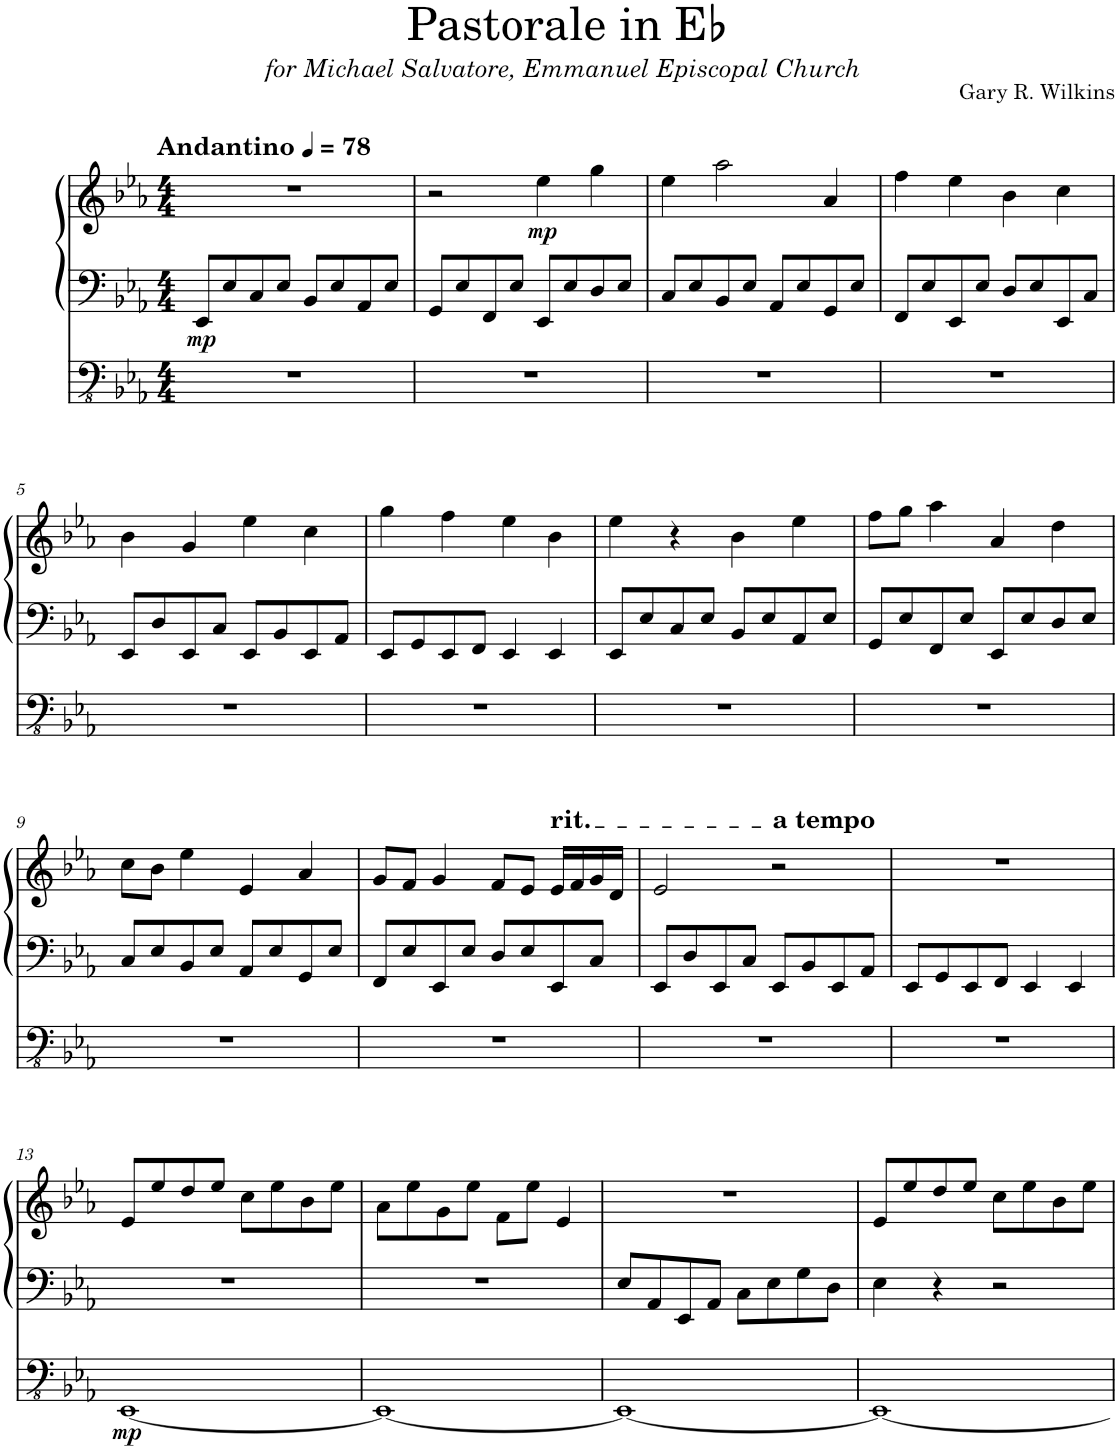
**kern	**kern	**kern	**dynam
*part1	*part1	*part1	*part1
*staff3	*staff2	*staff1	*staff1/2/3
*I"Pipe Organ	*	*	*
*I'Org.	*	*	*
*clefFv4	*clefF4	*clefG2	*
*k[b-e-a-]	*k[b-e-a-]	*k[b-e-a-]	*
*M4/4	*M4/4	*M4/4	*
*MM78	*MM78	*MM78	*
=1	=1	=1	=1
!	!	!LO:TX:a:B:t=Andantino	!
!	!	!	!LO:DY:b=2
1r	8EE-/L	1r	mp
.	8E-/	.	.
.	8C/	.	.
.	8E-/J	.	.
.	8BB-/L	.	.
.	8E-/	.	.
.	8AA-/	.	.
.	8E-/J	.	.
=2	=2	=2	=2
1r	8GG/L	2r	.
.	8E-/	.	.
.	8FF/	.	.
.	8E-/J	.	.
!	!	!	!LO:DY:b
.	8EE-/L	4ee-\	mp
.	8E-/	.	.
.	8D/	4gg\	.
.	8E-/J	.	.
=3	=3	=3	=3
1r	8C/L	4ee-\	.
.	8E-/	.	.
.	8BB-/	2aa-\	.
.	8E-/J	.	.
.	8AA-/L	.	.
.	8E-/	.	.
.	8GG/	4a-/	.
.	8E-/J	.	.
=4	=4	=4	=4
1r	8FF/L	4ff\	.
.	8E-/	.	.
.	8EE-/	4ee-\	.
.	8E-/J	.	.
.	8D/L	4b-\	.
.	8E-/	.	.
.	8EE-/	4cc\	.
.	8C/J	.	.
!!LO:LB:g=z
=5	=5	=5	=5
1r	8EE-/L	4b-\	.
.	8D/	.	.
.	8EE-/	4g/	.
.	8C/J	.	.
.	8EE-/L	4ee-\	.
.	8BB-/	.	.
.	8EE-/	4cc\	.
.	8AA-/J	.	.
=6	=6	=6	=6
1r	8EE-/L	4gg\	.
.	8GG/	.	.
.	8EE-/	4ff\	.
.	8FF/J	.	.
.	4EE-/	4ee-\	.
.	4EE-/	4b-\	.
=7	=7	=7	=7
1r	8EE-/L	4ee-\	.
.	8E-/	.	.
.	8C/	4r	.
.	8E-/J	.	.
.	8BB-/L	4b-\	.
.	8E-/	.	.
.	8AA-/	4ee-\	.
.	8E-/J	.	.
=8	=8	=8	=8
1r	8GG/L	8ff\L	.
.	8E-/	8gg\J	.
.	8FF/	4aa-\	.
.	8E-/J	.	.
.	8EE-/L	4a-/	.
.	8E-/	.	.
.	8D/	4dd\	.
.	8E-/J	.	.
!!LO:LB:g=z
=9	=9	=9	=9
1r	8C/L	8cc\L	.
.	8E-/	8b-\J	.
.	8BB-/	4ee-\	.
.	8E-/J	.	.
.	8AA-/L	4e-/	.
.	8E-/	.	.
.	8GG/	4a-/	.
.	8E-/J	.	.
=10	=10	=10	=10
1r	8FF/L	8g/L	.
.	8E-/	8f/J	.
.	8EE-/	4g/	.
.	8E-/J	.	.
.	8D/L	8f/L	.
.	8E-/	8e-/J	.
!	!	!LO:TX:a:t=rit.	!
.	8EE-/	16e-/LL	.
.	.	16f/	.
.	8C/J	16g/	.
.	.	16d/JJ	.
=11	=11	=11	=11
1r	8EE-/L	2e-/	.
.	8D/	.	.
.	8EE-/	.	.
.	8C/J	.	.
!	!	!LO:TX:a:B:t=a tempo	!
.	8EE-/L	2r	.
.	8BB-/	.	.
.	8EE-/	.	.
.	8AA-/J	.	.
=12	=12	=12	=12
1r	8EE-/L	1r	.
.	8GG/	.	.
.	8EE-/	.	.
.	8FF/J	.	.
.	4EE-/	.	.
.	4EE-/	.	.
!!LO:LB:g=z
=13	=13	=13	=13
!	!	!	!LO:DY:b=3
[1EEE-	1r	8e-/L	mp
.	.	8ee-/	.
.	.	8dd/	.
.	.	8ee-/J	.
.	.	8cc\L	.
.	.	8ee-\	.
.	.	8b-\	.
.	.	8ee-\J	.
=14	=14	=14	=14
1EEE-_	1r	8a-\L	.
.	.	8ee-\	.
.	.	8g\	.
.	.	8ee-\J	.
.	.	8f\L	.
.	.	8ee-\J	.
.	.	4e-/	.
=15	=15	=15	=15
1EEE-_	8E-/L	1r	.
.	8AA-/	.	.
.	8EE-/	.	.
.	8AA-/J	.	.
.	8C\L	.	.
.	8E-\	.	.
.	8G\	.	.
.	8D\J	.	.
=16	=16	=16	=16
1EEE-_	4E-\	8e-/L	.
.	.	8ee-/	.
.	4r	8dd/	.
.	.	8ee-/J	.
.	2r	8cc\L	.
.	.	8ee-\	.
.	.	8b-\	.
.	.	8ee-\J	.
=	=	=	=
*-	*-	*-	*-
